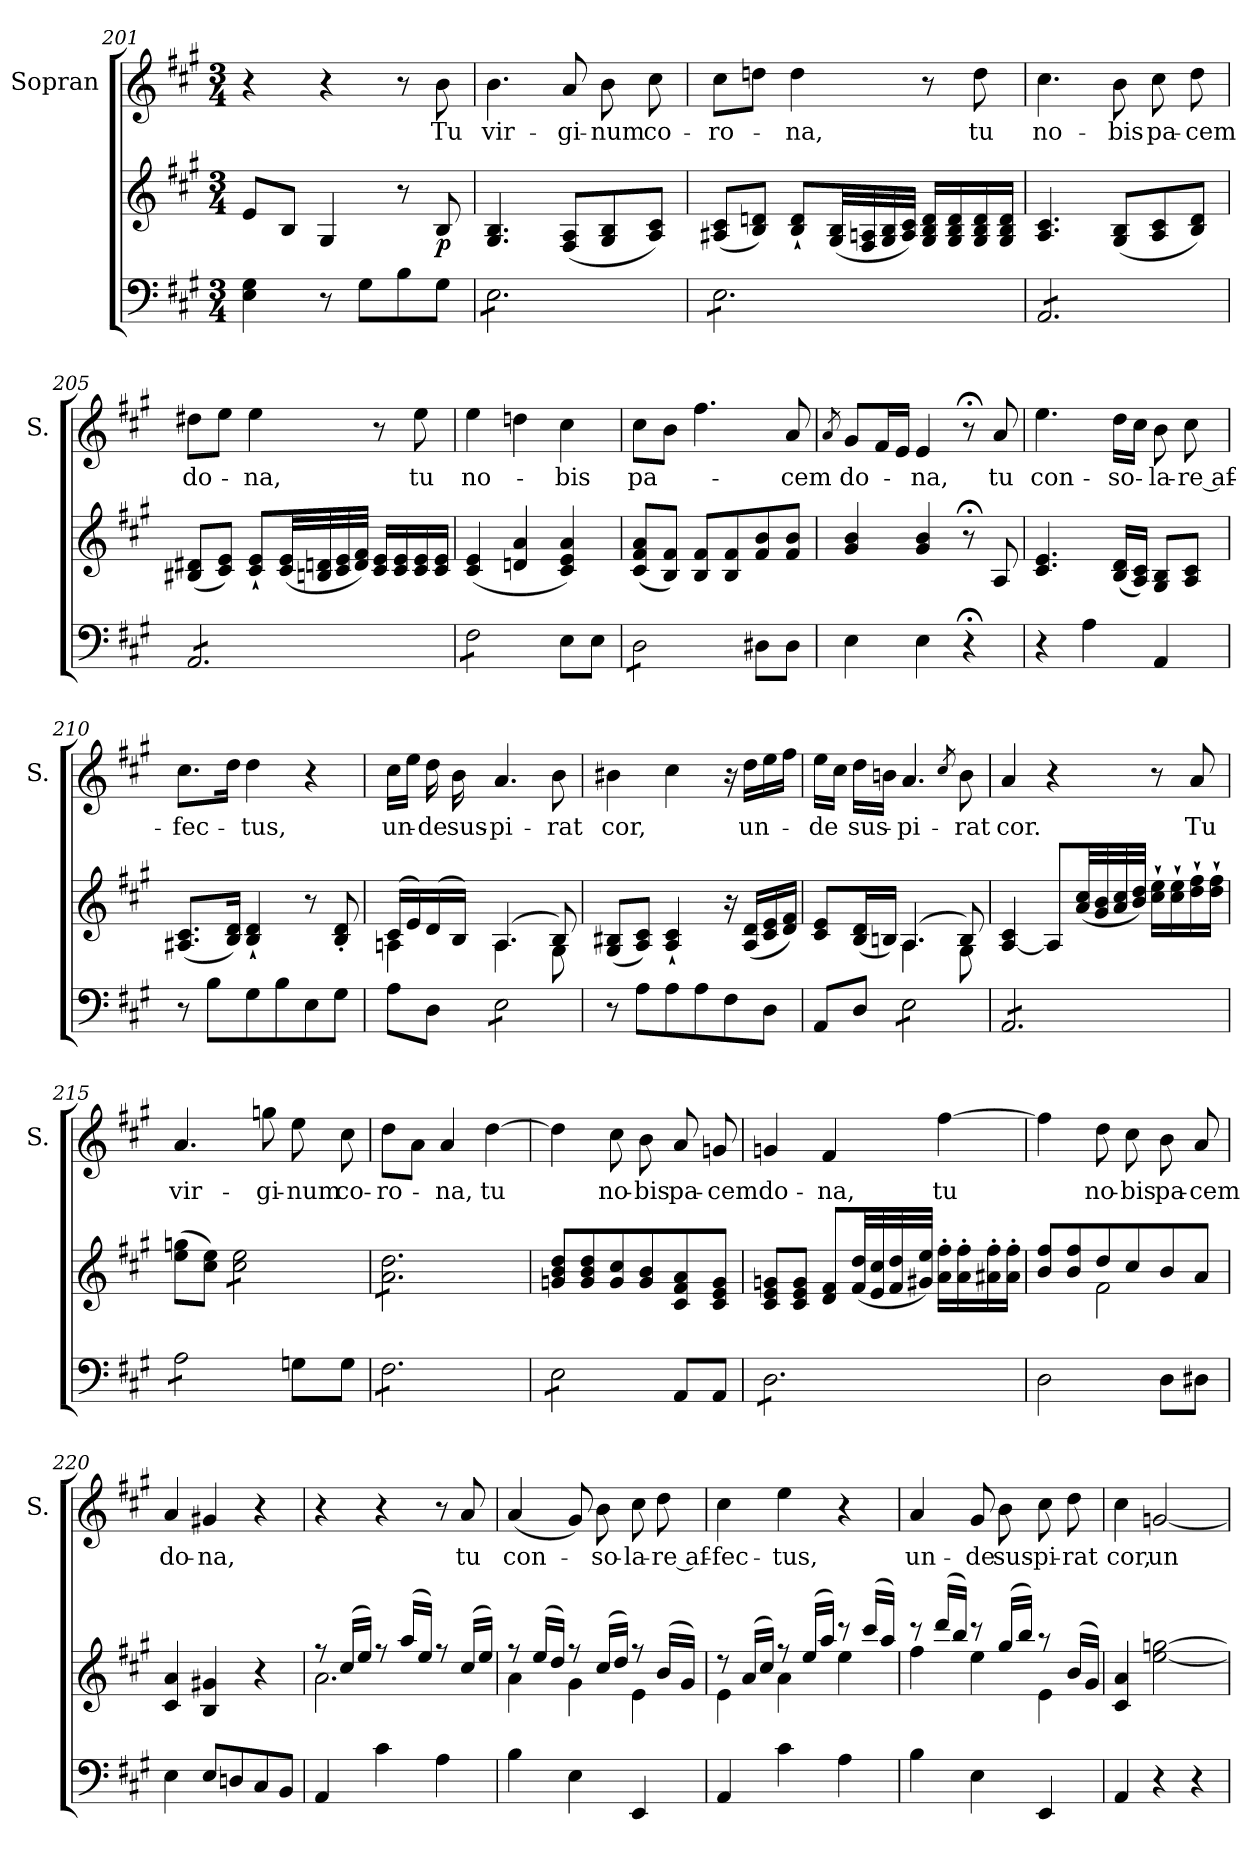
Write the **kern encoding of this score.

**kern	**kern	**dynam	**kern	**text
*part2	*part2	*part2	*part1	*part1
*staff3	*staff2	*staff2/3	*staff1	*staff1
*	*	*	*I"Sopran	*
*	*	*	*I'S.	*
*clefF4	*clefG2	*	*clefG2	*
*k[f#c#g#]	*k[f#c#g#]	*	*k[f#c#g#]	*
*A:	*A:	*	*A:	*
*M3/4	*M3/4	*	*M3/4	*
=201	=201	=201	=201	=201
4E\ 4G#\	8e/L	.	4r	.
.	8B/J	.	.	.
8r	4G#/	.	4r	.
8G#\L	.	.	.	.
8B\	8r	.	8r	.
!	!	!LO:DY:b	!	!LO:LY:b
8G#\J	8B/	p	8b\	Tu
=202	=202	=202	=202	=202
!	!	!	!	!LO:LY:b
*tremolo	*	*	*	*
8E\L	4.G#/ 4.B/	.	4.b\	vir-
8E\	.	.	.	.
8E\	.	.	.	.
!	!	!	!	!LO:LY:b
8E\	(<8F#/ 8A/L	.	8a/	-gi-
!	!	!	!	!LO:LY:b
8E\	8G#/ 8B/	.	8b\	-num
!	!	!	!	!LO:LY:b
8E\J	8A/ 8c#/J)	.	8cc#\	co-
!!LO:LB:g=z
=203	=203	=203	=203	=203
!	!	!	!	!LO:LY:b
8E\L	(<8A#X/ 8c#/L	.	8cc#\L	-ro-
8E\	8B/ 8dn/J)	.	8ddn\J	.
!	!	!	!	!LO:LY:b
8E\	8B/`< 8d/`<L	.	4dd\	-na,
8E\	(<32G#/ 32B/LL	.	.	.
.	32F#/ 32An/	.	.	.
.	32G#/ 32B/	.	.	.
.	32A/ 32c#/JJJ)	.	.	.
8E\	16G#/ 16B/ 16d/LL	.	8r	.
.	16G#/ 16B/ 16d/	.	.	.
!	!	!	!	!LO:LY:b
8E\J	16G#/ 16B/ 16d/	.	8dd\	tu
.	16G#/ 16B/ 16d/JJ	.	.	.
=204	=204	=204	=204	=204
!	!	!	!	!LO:LY:b
8AA/L	4.A/ 4.c#/	.	4.cc#\	no-
8AA/	.	.	.	.
8AA/	.	.	.	.
!	!	!	!	!LO:LY:b
8AA/	(<8G#/ 8B/L	.	8b\	-bis
!	!	!	!	!LO:LY:b
8AA/	8A/ 8c#/	.	8cc#\	pa-
!	!	!	!	!LO:LY:b
8AA/J	8B/ 8d/J)	.	8dd\	-cem
=205	=205	=205	=205	=205
!	!	!	!	!LO:LY:b
8AA/L	(<8B#X/ 8d#X/L	.	8dd#X\L	do-
8AA/	8c#/ 8e/J)	.	8ee\J	.
!	!	!	!	!LO:LY:b
8AA/	8c#/`< 8e/`<L	.	4ee\	-na,
8AA/	(<32c#/ 32e/LL	.	.	.
.	32Bn/ 32dn/	.	.	.
.	32c#/ 32e/	.	.	.
.	32d/ 32f#/JJJ)	.	.	.
8AA/	16c#/ 16e/LL	.	8r	.
.	16c#/ 16e/	.	.	.
!	!	!	!	!LO:LY:b
8AA/J	16c#/ 16e/	.	8ee\	tu
.	16c#/ 16e/JJ	.	.	.
!!LO:PB:g=z
=206	=206	=206	=206	=206
!	!	!	!	!LO:LY:b
8F#\L	(<4c#/ 4e/	.	4ee\	no-
8F#\	.	.	.	.
8F#\	4dn/ 4a/	.	4ddn\	.
8F#\J	.	.	.	.
*Xtremolo	*	*	*	*
!	!	!	!	!LO:LY:b
8E\L	4c#/ 4e/ 4a/)	.	4cc#\	-bis
8E\J	.	.	.	.
=207	=207	=207	=207	=207
!	!	!	!	!LO:LY:b
*tremolo	*	*	*	*
8D\L	(<8c#/ 8f#/ 8a/L	.	8cc#\L	pa-
8D\	8B/ 8f#/J)	.	8b\J	.
8D\	8B/ 8f#/L	.	4.ff#\	.
8D\J	8B/ 8f#/	.	.	.
*Xtremolo	*	*	*	*
8D#X\L	8f#/ 8b/	.	.	.
!	!	!	!	!LO:LY:b
8D#\J	8f#/ 8b/J	.	8a/	-cem
=208	=208	=208	=208	=208
.	.	.	8qa/	.
!	!	!	!	!LO:LY:b
4E\	4g#/ 4b/	.	8g#/L	do-
.	.	.	16f#/L	.
.	.	.	16e/JJ	.
!	!	!	!	!LO:LY:b
4E\	4g#/ 4b/	.	4e/	-na,
4r;<	8r;<	.	8r;<	.
!	!	!	!	!LO:LY:b
.	8A/	.	8a/	tu
=209	=209	=209	=209	=209
!	!	!	!	!LO:LY:b
4r	4.c#/ 4.e/	.	4.ee\	con-
4A\	.	.	.	.
!	!	!	!	!LO:LY:b
.	(<16B/ 16d/LL	.	16dd\LL	-so-
.	16A/ 16c#/JJ)	.	16cc#\JJ	.
!	!	!	!	!LO:LY:b
4AA/	8G#/ 8B/L	.	8b\	-la-
!	!	!	!	!LO:LY:b
.	8A/ 8c#/J	.	8cc#\	-re af-
=210	=210	=210	=210	=210
!	!	!	!	!LO:LY:b
8r	(<8.A#X/ 8.c#/L	.	8.cc#\L	-fec-
8B\L	.	.	.	.
.	16B/ 16d/Jk)	.	16dd\Jk	.
!	!	!	!	!LO:LY:b
8G#\	4B/`< 4d/`<	.	4dd\	-tus,
8B\	.	.	.	.
8E\	8r	.	4r	.
8G#\J	8B/'< 8d/'<	.	.	.
!!LO:LB:g=z
=211	=211	=211	=211	=211
*	*^	*	*	*
!	!	!	!	!	!LO:LY:b
8A\L	(>16c#/LL	4An\	.	16cc#\LL	un-
.	16e/)	.	.	16ee\JJ	.
!	!	!	!	!	!LO:LY:b
8D\J	(>16d/	.	.	16dd\	-de
!	!	!	!	!	!LO:LY:b
.	16B/JJ)	.	.	16b\	sus-
!	!	!	!	!	!LO:LY:b
*tremolo	*	*	*	*	*
8E\L	(4.A/	4.A\	.	4.a/	-pi-
8E\	.	.	.	.	.
8E\	.	.	.	.	.
!	!	!	!	!	!LO:LY:b
8E\J	8B/)	8G#\	.	8b\	-rat
*Xtremolo	*	*	*	*	*
=212	=212	=212	=212	=212	=212
!	!	!	!	!	!LO:LY:b
*	*v	*v	*	*	*
8r	(<8G#/ 8B#X/L	.	4b#X\	cor,
8A\L	8A/ 8c#/J)	.	.	.
8A\	4A/`< 4c#/`<	.	4cc#\	.
8A\	.	.	.	.
8F#\	16r	.	16r	.
!	!	!	!	!LO:LY:b
.	(<16A/ 16d/LL	.	16dd\LL	un-
8D\J	16c#/ 16e/	.	16ee\	.
.	16d/ 16f#/JJ)	.	16ff#\JJ	.
=213	=213	=213	=213	=213
*	*^	*	*	*
!	!	!	!	!	!LO:LY:b
8AA/L	8c#/ 8e/L	4ryy	.	16ee\LL	-de
.	.	.	.	16cc#\JJ	.
!	!	!	!	!	!LO:LY:b
8D/J	(>16B/ 16d/L	.	.	16dd\LL	sus-
.	16Bn/JJ)	.	.	16bn\JJ	.
!	!	!	!	!	!LO:LY:b
*tremolo	*	*	*	*	*
8E\L	(4.A/	4.A\	.	4.a/	-pi-
8E\	.	.	.	.	.
8E\	.	.	.	.	.
.	.	.	.	8qcc#/	.
!	!	!	!	!	!LO:LY:b
8E\J	8B/)	8G#\	.	8b\	-rat
=214	=214	=214	=214	=214	=214
!	!	!	!	!	!LO:LY:b
*	*v	*v	*	*	*
8AA/L	[4A/ 4c#/	.	4a/	cor.
8AA/	.	.	.	.
8AA/	8A/L]	.	4r	.
8AA/	(<32a/ 32cc#/LL	.	.	.
.	32g#/ 32b/	.	.	.
.	32a/ 32cc#/	.	.	.
.	32b/ 32dd/JJJ)	.	.	.
8AA/	16cc#\`> 16ee\`>LL	.	8r	.
.	16cc#\`> 16ee\`>	.	.	.
!	!	!	!	!LO:LY:b
8AA/J	16dd\`> 16ff#\`>	.	8a/	Tu
.	16dd\`> 16ff#\`>JJ	.	.	.
!!LO:LB:g=z
=215	=215	=215	=215	=215
!	!	!	!	!LO:LY:b
8A\L	(>8ee\ 8ggn\L	.	4.a/	vir-
8A\	8cc#\ 8ee\J)	.	.	.
*	*tremolo	*	*	*
8A\	8cc#\ 8ee\L	.	.	.
!	!	!	!	!LO:LY:b
8A\J	8cc#\ 8ee\	.	8ggn\	-gi-
*Xtremolo	*	*	*	*
!	!	!	!	!LO:LY:b
8Gn\L	8cc#\ 8ee\	.	8ee\	-num
!	!	!	!	!LO:LY:b
8G\J	8cc#\ 8ee\J	.	8cc#\	co-
=216	=216	=216	=216	=216
!	!	!	!	!LO:LY:b
*tremolo	*	*	*	*
8F#\L	8a\ 8dd\L	.	8dd\L	-ro-
8F#\	8a\ 8dd\	.	8a\J	.
!	!	!	!	!LO:LY:b
8F#\	8a\ 8dd\	.	4a/	-na,
8F#\	8a\ 8dd\	.	.	.
!	!	!	!	!LO:LY:b
8F#\	8a\ 8dd\	.	[4dd\	tu
8F#\J	8a\ 8dd\J	.	.	.
*	*Xtremolo	*	*	*
=217	=217	=217	=217	=217
8E\L	8gn/ 8b/ 8dd/L	.	4dd\]	.
8E\	8g/ 8b/ 8dd/	.	.	.
!	!	!	!	!LO:LY:b
8E\	8g/ 8cc#/	.	8cc#\	no-
!	!	!	!	!LO:LY:b
8E\J	8g/ 8b/	.	8b\	-bis
*Xtremolo	*	*	*	*
!	!	!	!	!LO:LY:b
8AA/L	8c#/ 8f#/ 8a/	.	8a/	pa-
!	!	!	!	!LO:LY:b
8AA/J	8c#/ 8e/ 8g/J	.	8gn/	-cem
=218	=218	=218	=218	=218
!	!	!	!	!LO:LY:b
*tremolo	*	*	*	*
8D\L	8c#/ 8e/ 8gn/L	.	4gn/	do-
8D\	8c#/ 8e/ 8g/J	.	.	.
!	!	!	!	!LO:LY:b
8D\	8d/ 8f#/L	.	4f#/	-na,
8D\	(<32f#/ 32dd/LL	.	.	.
.	32e/ 32cc#/	.	.	.
.	32f#/ 32dd/	.	.	.
.	32g#X/ 32ee/JJJ)	.	.	.
!	!	!	!	!LO:LY:b
8D\	16a\'> 16ff#\'>LL	.	[4ff#\	tu
.	16a\'> 16ff#\'>	.	.	.
8D\J	16a#X\'> 16ff#\'>	.	.	.
*Xtremolo	*	*	*	*
.	16a#\'> 16ff#\'>JJ	.	.	.
!!LO:LB:g=z
=219	=219	=219	=219	=219
*	*^	*	*	*
2D\	8b/ 8ff#/L	4ryy	.	4ff#\]	.
.	8b/ 8ff#/	.	.	.	.
!	!	!	!	!	!LO:LY:b
.	8dd/	2f#\	.	8dd\	no-
!	!	!	!	!	!LO:LY:b
.	8cc#/	.	.	8cc#\	-bis
!	!	!	!	!	!LO:LY:b
8D\L	8b/	.	.	8b\	pa-
!	!	!	!	!	!LO:LY:b
8D#X\J	8a/J	.	.	8a/	-cem
*	*v	*v	*	*	*
=220	=220	=220	=220	=220
!	!	!	!	!LO:LY:b
4E\	4c#/ 4a/	.	4a/	do-
!	!	!	!	!LO:LY:b
8E/L	4B/ 4g#X/	.	4g#X/	-na,
8Dn/	.	.	.	.
8C#/	4r	.	4r	.
8BB/J	.	.	.	.
=221	=221	=221	=221	=221
*	*^	*	*	*
4AA/	8ree	2.a\	.	4r	.
.	(>16cc#/LL	.	.	.	.
.	16ee/JJ)	.	.	.	.
4c#\	8ree	.	.	4r	.
.	(>16aa/LL	.	.	.	.
.	16ee/JJ)	.	.	.	.
4A\	8ree	.	.	8r	.
!	!	!	!	!	!LO:LY:b
.	(>16cc#/LL	.	.	8a/	tu
.	16ee/JJ)	.	.	.	.
=222	=222	=222	=222	=222	=222
!	!	!	!	!	!LO:LY:b
4B\	8rff	4a\	.	(<4a/	con-
.	(>16ee/LL	.	.	.	.
.	16dd/JJ)	.	.	.	.
4E\	8ree	4g#\	.	8g#/)	.
!	!	!	!	!	!LO:LY:b
.	(>16cc#/LL	.	.	8b\	-so-
.	16dd/JJ)	.	.	.	.
!	!	!	!	!	!LO:LY:b
4EE/	8ree	4e\	.	8cc#\	-la-
!	!	!	!	!	!LO:LY:b
.	(>16b/LL	.	.	8dd\	-re af-
.	16g#/JJ)	.	.	.	.
!!LO:PB:g=z
=223	=223	=223	=223	=223	=223
!	!	!	!	!	!LO:LY:b
4AA/	8rdd	4e\	.	4cc#\	-fec-
.	(>16a/LL	.	.	.	.
.	16cc#/JJ)	.	.	.	.
!	!	!	!	!	!LO:LY:b
4c#\	8ree	4a\	.	4ee\	-tus,
.	(>16ee/LL	.	.	.	.
.	16aa/JJ)	.	.	.	.
4A\	8rbb	4ee\	.	4r	.
.	(>16ccc#/LL	.	.	.	.
.	16aa/JJ)	.	.	.	.
=224	=224	=224	=224	=224	=224
!	!	!	!	!	!LO:LY:b
4B\	8rbb	4ff#\	.	4a/	un-
.	(>16ddd/LL	.	.	.	.
.	16bb/JJ)	.	.	.	.
!	!	!	!	!	!LO:LY:b
4E\	8rbb	4ee\	.	8g#/	-de
!	!	!	!	!	!LO:LY:b
.	(>16gg#/LL	.	.	8b\	sus-
.	16bb/JJ)	.	.	.	.
!	!	!	!	!	!LO:LY:b
4EE/	8rgg	4e\	.	8cc#\	-pi-
!	!	!	!	!	!LO:LY:b
.	(>16b/LL	.	.	8dd\	-rat
.	16g#/JJ)	.	.	.	.
*	*v	*v	*	*	*
=225	=225	=225	=225	=225
!	!	!	!	!LO:LY:b
4AA/	4c#/ 4a/	.	4cc#\	cor,
!	!	!	!	!LO:LY:b
4r	[2ee\ [2ggn\	.	[2gn/	un-
4r	.	.	.	.
=	=	=	=	=
*-	*-	*-	*-	*-
